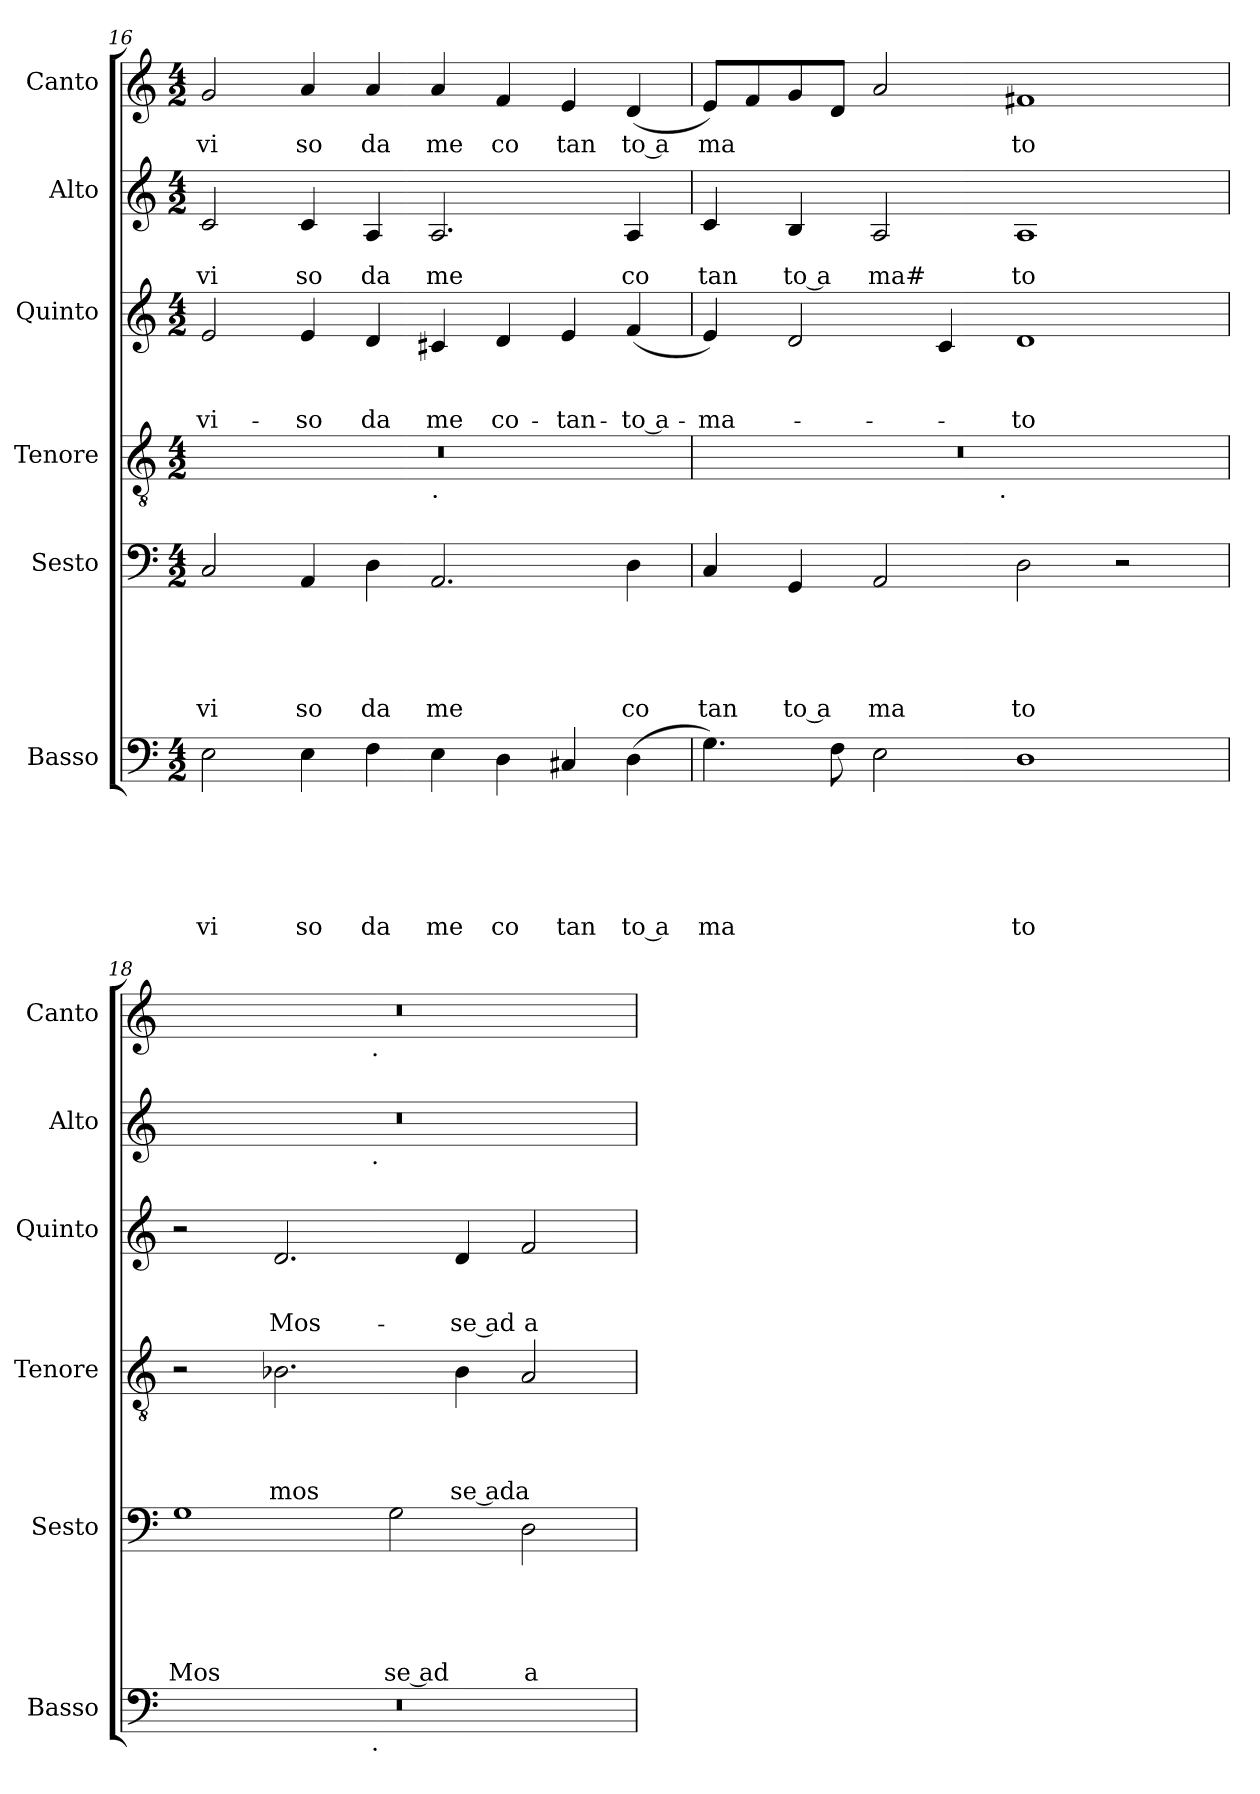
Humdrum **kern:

**kern	**text	**text	**text	**text	**text	**text	**kern	**text	**text	**text	**text	**text	**kern	**text	**text	**text	**text	**kern	**text	**text	**text	**kern	**text	**text	**kern	**text
*part6	*part6	*part6	*part6	*part6	*part6	*part6	*part5	*part5	*part5	*part5	*part5	*part5	*part4	*part4	*part4	*part4	*part4	*part3	*part3	*part3	*part3	*part2	*part2	*part2	*part1	*part1
*staff6	*staff6	*staff6	*staff6	*staff6	*staff6	*staff6	*staff5	*staff5	*staff5	*staff5	*staff5	*staff5	*staff4	*staff4	*staff4	*staff4	*staff4	*staff3	*staff3	*staff3	*staff3	*staff2	*staff2	*staff2	*staff1	*staff1
*I"Basso	*	*	*	*	*	*	*I"Sesto	*	*	*	*	*	*I"Tenore	*	*	*	*	*I"Quinto	*	*	*	*I"Alto	*	*	*I"Canto	*
*I'Basso	*	*	*	*	*	*	*I'Sesto	*	*	*	*	*	*I'Tenore	*	*	*	*	*I'Quinto	*	*	*	*I'Alto	*	*	*I'Canto	*
*clefF4	*	*	*	*	*	*	*clefF4	*	*	*	*	*	*clefGv2	*	*	*	*	*clefG2	*	*	*	*clefG2	*	*	*clefG2	*
*k[]	*	*	*	*	*	*	*k[]	*	*	*	*	*	*k[]	*	*	*	*	*k[]	*	*	*	*k[]	*	*	*k[]	*
*C:	*	*	*	*	*	*	*C:	*	*	*	*	*	*C:	*	*	*	*	*C:	*	*	*	*C:	*	*	*C:	*
*M4/2	*	*	*	*	*	*	*M4/2	*	*	*	*	*	*M4/2	*	*	*	*	*M4/2	*	*	*	*M4/2	*	*	*M4/2	*
=16	=16	=16	=16	=16	=16	=16	=16	=16	=16	=16	=16	=16	=16	=16	=16	=16	=16	=16	=16	=16	=16	=16	=16	=16	=16	=16
!	!	!	!	!	!	!LO:LY:b	!	!	!	!	!	!LO:LY:b	!	!	!	!	!	!	!	!	!LO:LY:b	!	!	!LO:LY:b	!	!LO:LY:b
*	*	*	*	*	*	*	*	*	*	*	*	*	*^	*	*	*	*	*	*	*	*	*	*	*	*	*
2E\	.	.	.	.	.	vi	2C/	.	.	.	.	vi	0r	1ryy	.	.	.	.	2e/	.	.	vi-	2c/	.	vi	2g/	vi
!	!	!	!	!	!	!LO:LY:b	!	!	!	!	!	!LO:LY:b	!	!	!	!	!	!	!	!	!	!LO:LY:b	!	!	!LO:LY:b	!	!LO:LY:b
4E\	.	.	.	.	.	so	4AA/	.	.	.	.	so	.	.	.	.	.	.	4e/	.	.	-so	4c/	.	so	4a/	so
!	!	!	!	!	!	!LO:LY:b	!	!	!	!	!	!LO:LY:b	!	!	!	!	!	!	!	!	!	!LO:LY:b	!	!	!LO:LY:b	!	!LO:LY:b
4F\	.	.	.	.	.	da	4D\	.	.	.	.	da	.	.	.	.	.	.	4d/	.	.	da	4A/	.	da	4a/	da
!	!	!	!	!	!	!	!	!	!	!	!	!	!	!LO:TX:b:t=.	!	!	!	!	!	!	!	!	!	!	!	!	!
!	!	!	!	!	!	!LO:LY:b	!	!	!	!	!	!LO:LY:b	!	!	!	!	!	!	!	!	!	!LO:LY:b	!	!	!LO:LY:b	!	!LO:LY:b
4E\	.	.	.	.	.	me	2.AA/	.	.	.	.	me	.	1ryy	.	.	.	.	4c#X/	.	.	me	2.A/	.	me	4a/	me
!	!	!	!	!	!	!LO:LY:b	!	!	!	!	!	!	!	!	!	!	!	!	!	!	!	!LO:LY:b	!	!	!	!	!LO:LY:b
4D\	.	.	.	.	.	co	.	.	.	.	.	.	.	.	.	.	.	.	4d/	.	.	co-	.	.	.	4f/	co
!	!	!	!	!	!	!LO:LY:b	!	!	!	!	!	!	!	!	!	!	!	!	!	!	!	!LO:LY:b	!	!	!	!	!LO:LY:b
4C#X/	.	.	.	.	.	tan	.	.	.	.	.	.	.	.	.	.	.	.	4e/	.	.	-tan-	.	.	.	4e/	tan
!	!	!	!	!	!	!LO:LY:b:rj	!	!	!	!	!	!LO:LY:b	!	!	!	!	!	!	!	!	!	!LO:LY:b:rj	!	!	!LO:LY:b	!	!LO:LY:b:rj
(<4D\	.	.	.	.	.	to a	4D\	.	.	.	.	co	.	.	.	.	.	.	(<4f/	.	.	-to a-	4A/	.	co	(<4d/	to a
=17	=17	=17	=17	=17	=17	=17	=17	=17	=17	=17	=17	=17	=17	=17	=17	=17	=17	=17	=17	=17	=17	=17	=17	=17	=17	=17	=17
!	!	!	!	!	!	!LO:LY:b	!	!	!	!	!	!LO:LY:b	!	!	!	!	!	!	!	!	!	!LO:LY:b	!	!	!LO:LY:b	!	!LO:LY:b
4.G\)	.	.	.	.	.	ma	4C/	.	.	.	.	tan	0r	2ryy	.	.	.	.	4e/)	.	.	-ma-	4c/	.	tan	8e/L)	ma
.	.	.	.	.	.	.	.	.	.	.	.	.	.	.	.	.	.	.	.	.	.	.	.	.	.	8f/	.
!	!	!	!	!	!	!	!	!	!	!	!	!LO:LY:b:rj	!	!	!	!	!	!	!	!	!	!	!	!	!LO:LY:b:rj	!	!
.	.	.	.	.	.	.	4GG/	.	.	.	.	to a	.	.	.	.	.	.	2d/	.	.	.	4B/	.	to a	8g/	.
8F\	.	.	.	.	.	.	.	.	.	.	.	.	.	.	.	.	.	.	.	.	.	.	.	.	.	8d/J	.
!	!	!	!	!	!	!	!	!	!	!	!	!LO:LY:b	!	!	!	!	!	!	!	!	!	!	!	!	!LO:LY:b	!	!
2E\	.	.	.	.	.	.	2AA/	.	.	.	.	ma	.	4...ryy	.	.	.	.	.	.	.	.	2A/	.	ma#	2a/	.
.	.	.	.	.	.	.	.	.	.	.	.	.	.	.	.	.	.	.	4c/	.	.	.	.	.	.	.	.
!	!	!	!	!	!	!	!	!	!	!	!	!	!	!LO:TX:b:t=.	!	!	!	!	!	!	!	!	!	!	!	!	!
.	.	.	.	.	.	.	.	.	.	.	.	.	.	1ryy	.	.	.	.	.	.	.	.	.	.	.	.	.
!	!	!	!	!	!	!LO:LY:b	!	!	!	!	!	!LO:LY:b	!	!	!	!	!	!	!	!	!	!LO:LY:b	!	!	!LO:LY:b	!	!LO:LY:b
1D	.	.	.	.	.	to	2D\	.	.	.	.	to	.	.	.	.	.	.	1d	.	.	-to	1A	.	to	1f#X	to
.	.	.	.	.	.	.	2r	.	.	.	.	.	.	.	.	.	.	.	.	.	.	.	.	.	.	.	.
.	.	.	.	.	.	.	.	.	.	.	.	.	.	32ryy	.	.	.	.	.	.	.	.	.	.	.	.	.
=18	=18	=18	=18	=18	=18	=18	=18	=18	=18	=18	=18	=18	=18	=18	=18	=18	=18	=18	=18	=18	=18	=18	=18	=18	=18	=18	=18
!	!	!	!	!	!	!	!	!	!	!	!	!LO:LY:b	!	!	!	!	!	!	!	!	!	!	!	!	!	!	!
*^	*	*	*	*	*	*	*	*	*	*	*	*	*v	*v	*	*	*	*	*	*	*	*	*^	*	*	*^	*
0r	2ryy	.	.	.	.	.	.	1G	.	.	.	.	Mos	2r	.	.	.	.	2r	.	.	.	0r	2ryy	.	.	0r	2ryy	.
!	!	!	!	!	!	!	!	!	!	!	!	!	!	!	!	!	!	!LO:LY:b	!	!	!	!LO:LY:b	!	!	!	!	!	!	!
.	4...ryy	.	.	.	.	.	.	.	.	.	.	.	.	2.B-X\	.	.	.	mos	2.d/	.	.	Mos-	.	4...ryy	.	.	.	4...ryy	.
!	!	!	!	!	!	!	!	!	!	!	!	!	!	!	!	!	!	!	!	!	!	!	!	!	!	!	!	!LO:TX:b:t=.	!
!	!	!	!	!	!	!	!	!	!	!	!	!	!	!	!	!	!	!	!	!	!	!	!	!LO:TX:b:t=.	!	!	!	!	!
!	!LO:TX:b:t=.	!	!	!	!	!	!	!	!	!	!	!	!	!	!	!	!	!	!	!	!	!	!	!	!	!	!	!	!
.	1ryy	.	.	.	.	.	.	.	.	.	.	.	.	.	.	.	.	.	.	.	.	.	.	1ryy	.	.	.	1ryy	.
!	!	!	!	!	!	!	!	!	!	!	!	!	!LO:LY:b:rj	!	!	!	!	!	!	!	!	!	!	!	!	!	!	!	!
.	.	.	.	.	.	.	.	2G\	.	.	.	.	se ad	.	.	.	.	.	.	.	.	.	.	.	.	.	.	.	.
!	!	!	!	!	!	!	!	!	!	!	!	!	!	!	!	!	!	!LO:LY:b:rj	!	!	!	!LO:LY:b:rj	!	!	!	!	!	!	!
.	.	.	.	.	.	.	.	.	.	.	.	.	.	4B-\	.	.	.	se ada	4d/	.	.	-se ad	.	.	.	.	.	.	.
!	!	!	!	!	!	!	!	!	!	!	!	!	!LO:LY:b	!	!	!	!	!	!	!	!	!LO:LY:b	!	!	!	!	!	!	!
.	.	.	.	.	.	.	.	2D\	.	.	.	.	a	2A/	.	.	.	.	2f/	.	.	a-	.	.	.	.	.	.	.
.	32ryy	.	.	.	.	.	.	.	.	.	.	.	.	.	.	.	.	.	.	.	.	.	.	32ryy	.	.	.	32ryy	.
*	*	*	*	*	*	*	*	*	*	*	*	*	*	*	*	*	*	*	*	*	*	*	*v	*v	*	*	*	*	*
*v	*v	*	*	*	*	*	*	*	*	*	*	*	*	*	*	*	*	*	*	*	*	*	*	*	*	*v	*v	*
=	=	=	=	=	=	=	=	=	=	=	=	=	=	=	=	=	=	=	=	=	=	=	=	=	=	=
*-	*-	*-	*-	*-	*-	*-	*-	*-	*-	*-	*-	*-	*-	*-	*-	*-	*-	*-	*-	*-	*-	*-	*-	*-	*-	*-
